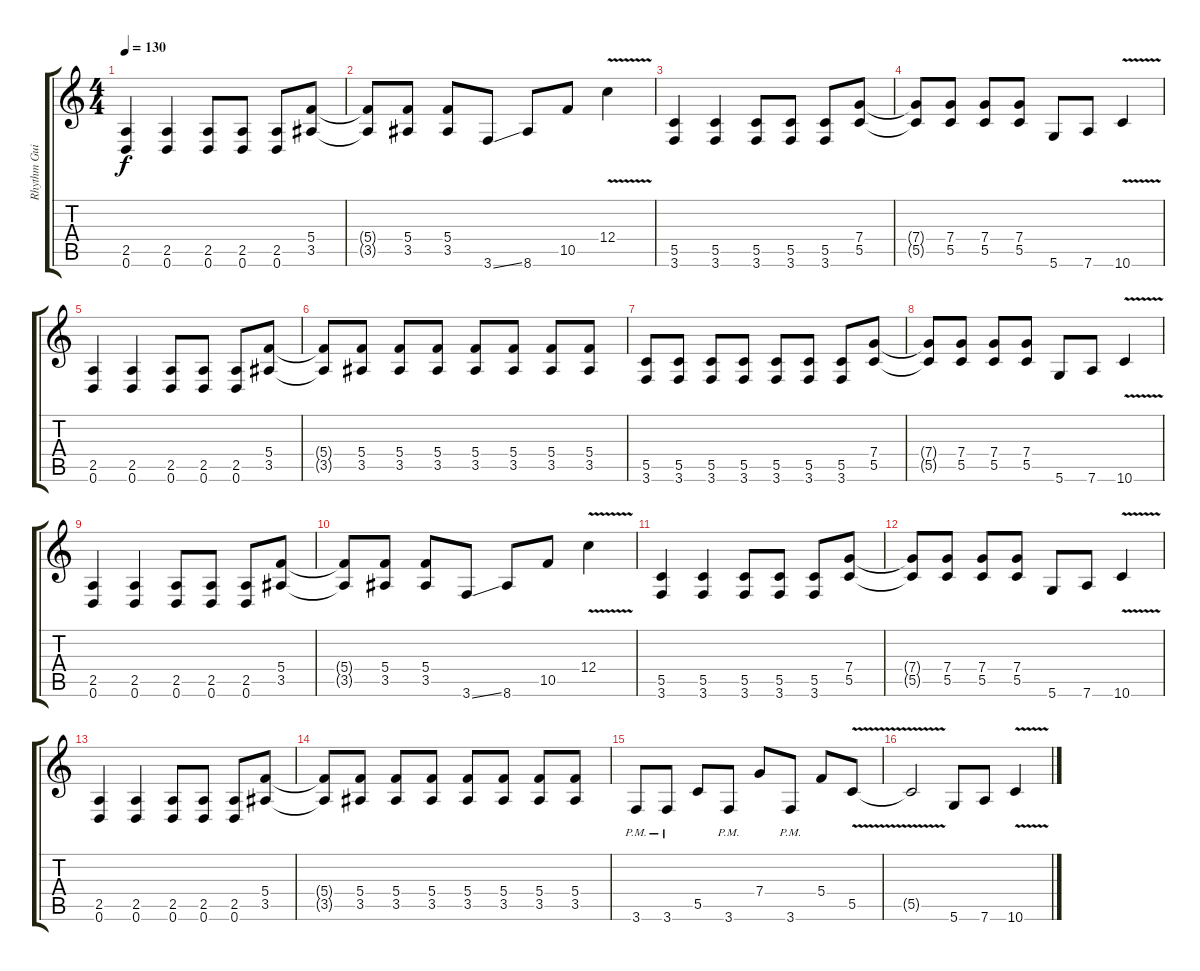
\track ("Rhythm Guitar" "Rhythm Gui") {instrument distortionguitar}
\staff {score tabs}
\tuning (D4 A3 F3 C3 G2 D2) {hide}
\ts (4 4)
\tempo 130
\clef g2
\ks c
(2.5 0.6).4{dy f} (2.5 0.6).4 (2.5 0.6).8 (2.5 0.6).8 (2.5 0.6).8 (5.4 3.5).8 |
(5.4{t} 3.5{t}).8 (5.4 3.5).8 (5.4 3.5).8 3.6{ss}.8 8.6.8 10.5.8 12.4{v}.4 |
(5.5 3.6).4 (5.5 3.6).4 (5.5 3.6).8 (5.5 3.6).8 (5.5 3.6).8 (7.4 5.5).8 |
(7.4{t} 5.5{t}).8 (7.4 5.5).8 (7.4 5.5).8 (7.4 5.5).8 5.6.8 7.6.8 10.6{v}.4 |
(2.5 0.6).4 (2.5 0.6).4 (2.5 0.6).8 (2.5 0.6).8 (2.5 0.6).8 (5.4 3.5).8 |
(5.4{t} 3.5{t}).8 (5.4 3.5).8 (5.4 3.5).8 (5.4 3.5).8 (5.4 3.5).8 (5.4 3.5).8 (5.4 3.5).8 (5.4 3.5).8 |
(5.5 3.6).8 (5.5 3.6).8 (5.5 3.6).8 (5.5 3.6).8 (5.5 3.6).8 (5.5 3.6).8 (5.5 3.6).8 (7.4 5.5).8 |
(7.4{t} 5.5{t}).8 (7.4 5.5).8 (7.4 5.5).8 (7.4 5.5).8 5.6.8 7.6.8 10.6{v}.4 |
(2.5 0.6).4 (2.5 0.6).4 (2.5 0.6).8 (2.5 0.6).8 (2.5 0.6).8 (5.4 3.5).8 |
(5.4{t} 3.5{t}).8 (5.4 3.5).8 (5.4 3.5).8 3.6{ss}.8 8.6.8 10.5.8 12.4{v}.4 |
(5.5 3.6).4 (5.5 3.6).4 (5.5 3.6).8 (5.5 3.6).8 (5.5 3.6).8 (7.4 5.5).8 |
(7.4{t} 5.5{t}).8 (7.4 5.5).8 (7.4 5.5).8 (7.4 5.5).8 5.6.8 7.6.8 10.6{v}.4 |
(2.5 0.6).4 (2.5 0.6).4 (2.5 0.6).8 (2.5 0.6).8 (2.5 0.6).8 (5.4 3.5).8 |
(5.4{t} 3.5{t}).8 (5.4 3.5).8 (5.4 3.5).8 (5.4 3.5).8 (5.4 3.5).8 (5.4 3.5).8 (5.4 3.5).8 (5.4 3.5).8 |
3.6{pm}.8 3.6{pm}.8 5.5.8 3.6{pm}.8 7.4.8 3.6{pm}.8 5.4.8 5.5{v}.8 |
5.5{t}.2 5.6.8 7.6.8 10.6{v}.4
